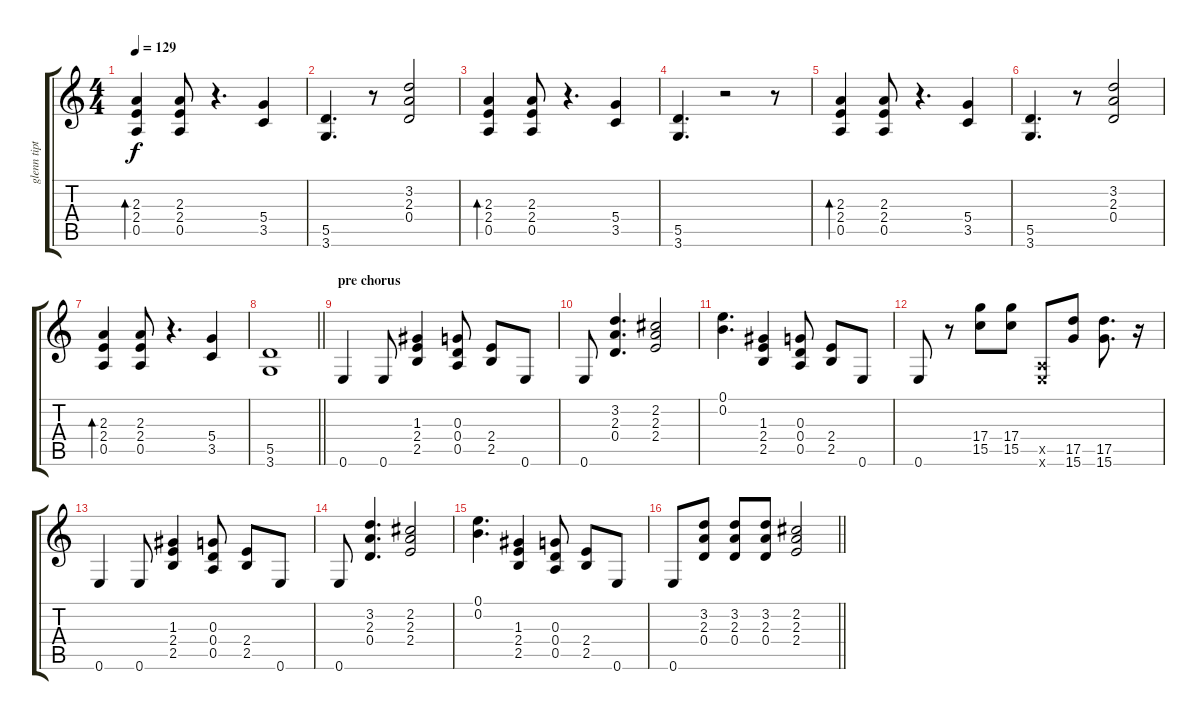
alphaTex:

\track ("glenn tipton" "glenn tipt") {instrument distortionguitar}
\staff {score tabs}
\tuning (E4 B3 G3 D3 A2 E2) {hide}
\ts (4 4)
\tempo 129
\clef g2
\ks c
(2.3 2.4 0.5).4{bd 120 dy f} (2.3 2.4 0.5).8 r.4{d} (5.4 3.5).4 |
(5.5 3.6).4{d} r.8 (3.2 2.3 0.4).2 |
(2.3 2.4 0.5).4{bd 120} (2.3 2.4 0.5).8 r.4{d} (5.4 3.5).4 |
(5.5 3.6).4{d} r.2 r.8 |
(2.3 2.4 0.5).4{bd 120} (2.3 2.4 0.5).8 r.4{d} (5.4 3.5).4 |
(5.5 3.6).4{d} r.8 (3.2 2.3 0.4).2 |
(2.3 2.4 0.5).4{bd 120} (2.3 2.4 0.5).8 r.4{d} (5.4 3.5).4 |
\barLineRight lightlight
(5.5 3.6).1 |
\section ("" "pre chorus")
0.6.4 0.6.8 (1.3 2.4 2.5).4 (0.3 0.4 0.5).8 (2.4 2.5).8 0.6.8 |
0.6.8 (3.2 2.3 0.4).4{d} (2.2 2.3 2.4).2 |
(0.1 0.2).4{d} (1.3 2.4 2.5).4 (0.3 0.4 0.5).8 (2.4 2.5).8 0.6.8 |
0.6.8 r.8 (17.4 15.5).8 (17.4 15.5).8 (0.5{x} 0.6{x}).8 (17.5 15.6).8 (17.5 15.6).8{d} r.16 |
0.6.4 0.6.8 (1.3 2.4 2.5).4 (0.3 0.4 0.5).8 (2.4 2.5).8 0.6.8 |
0.6.8 (3.2 2.3 0.4).4{d} (2.2 2.3 2.4).2 |
(0.1 0.2).4{d} (1.3 2.4 2.5).4 (0.3 0.4 0.5).8 (2.4 2.5).8 0.6.8 |
\barLineRight lightlight
0.6.8 (3.2 2.3 0.4).8 (3.2 2.3 0.4).8 (3.2 2.3 0.4).8 (2.2 2.3 2.4).2
